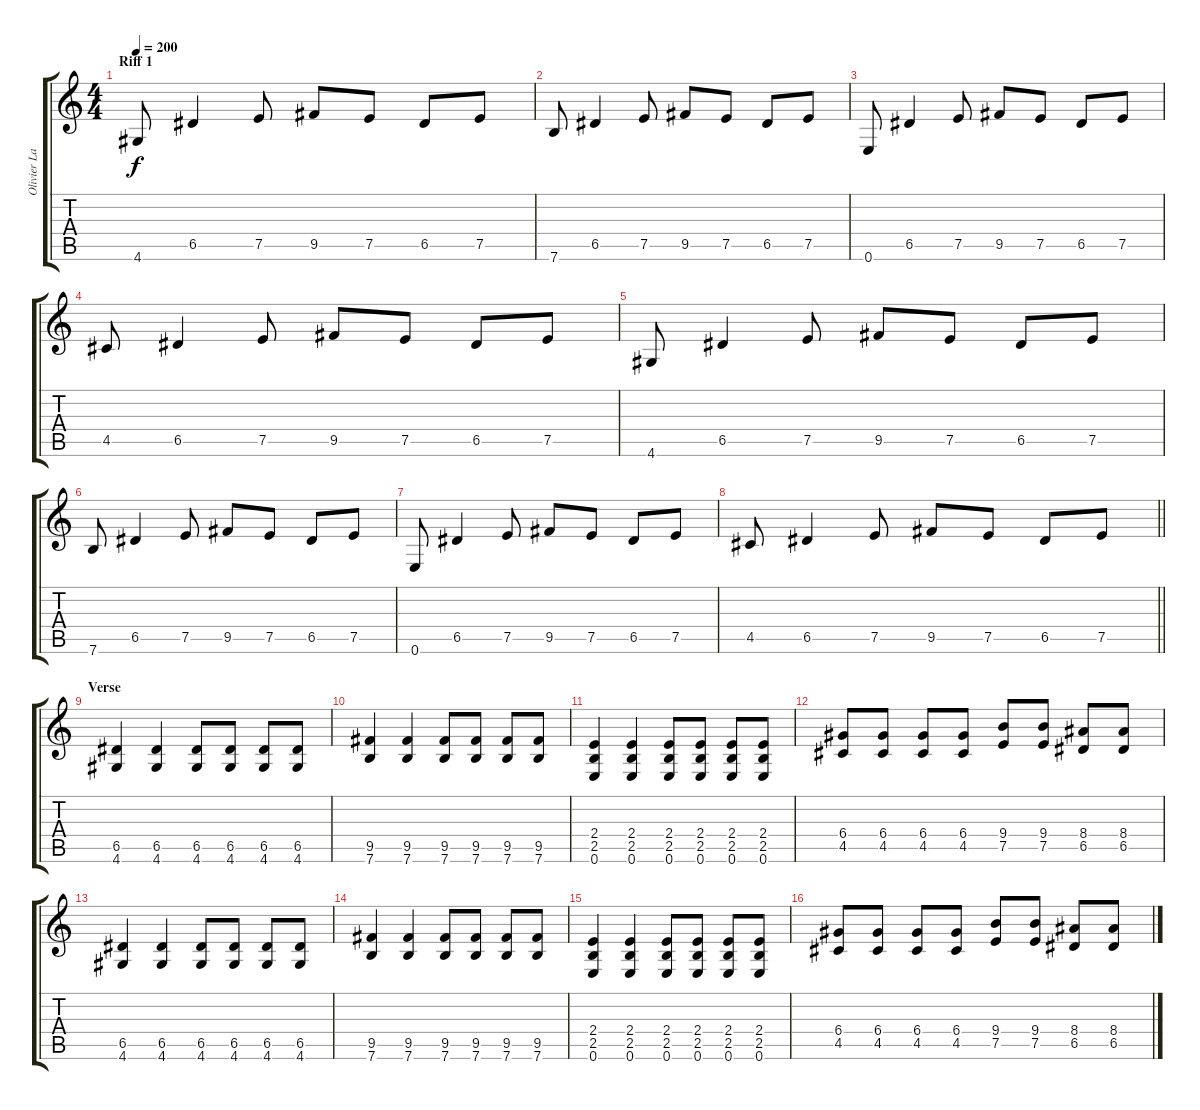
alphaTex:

\track ("Olivier Lavoie" "Olivier La") {instrument overdrivenguitar}
\staff {score tabs}
\tuning (E4 B3 G3 D3 A2 E2) {hide}
\ts (4 4)
\section ("" "Riff 1")
\tempo 200
\clef g2
\ks c
4.6.8{dy f volume 15} 6.5.4 7.5.8 9.5.8 7.5.8 6.5.8 7.5.8 |
7.6.8 6.5.4 7.5.8 9.5.8 7.5.8 6.5.8 7.5.8 |
0.6.8 6.5.4 7.5.8 9.5.8 7.5.8 6.5.8 7.5.8 |
4.5.8 6.5.4 7.5.8 9.5.8 7.5.8 6.5.8 7.5.8 |
4.6.8 6.5.4 7.5.8 9.5.8 7.5.8 6.5.8 7.5.8 |
7.6.8 6.5.4 7.5.8 9.5.8 7.5.8 6.5.8 7.5.8 |
0.6.8 6.5.4 7.5.8 9.5.8 7.5.8 6.5.8 7.5.8 |
\barLineRight lightlight
4.5.8 6.5.4 7.5.8 9.5.8 7.5.8 6.5.8 7.5.8 |
\section ("" "Verse")
(6.5 4.6).4{volume 12} (6.5 4.6).4 (6.5 4.6).8 (6.5 4.6).8 (6.5 4.6).8 (6.5 4.6).8 |
(9.5 7.6).4 (9.5 7.6).4 (9.5 7.6).8 (9.5 7.6).8 (9.5 7.6).8 (9.5 7.6).8 |
(2.4 2.5 0.6).4 (2.4 2.5 0.6).4 (2.4 2.5 0.6).8 (2.4 2.5 0.6).8 (2.4 2.5 0.6).8 (2.4 2.5 0.6).8 |
(6.4 4.5).8 (6.4 4.5).8 (6.4 4.5).8 (6.4 4.5).8 (9.4 7.5).8 (9.4 7.5).8 (8.4 6.5).8 (8.4 6.5).8 |
(6.5 4.6).4 (6.5 4.6).4 (6.5 4.6).8 (6.5 4.6).8 (6.5 4.6).8 (6.5 4.6).8 |
(9.5 7.6).4 (9.5 7.6).4 (9.5 7.6).8 (9.5 7.6).8 (9.5 7.6).8 (9.5 7.6).8 |
(2.4 2.5 0.6).4 (2.4 2.5 0.6).4 (2.4 2.5 0.6).8 (2.4 2.5 0.6).8 (2.4 2.5 0.6).8 (2.4 2.5 0.6).8 |
(6.4 4.5).8 (6.4 4.5).8 (6.4 4.5).8 (6.4 4.5).8 (9.4 7.5).8 (9.4 7.5).8 (8.4 6.5).8 (8.4 6.5).8
